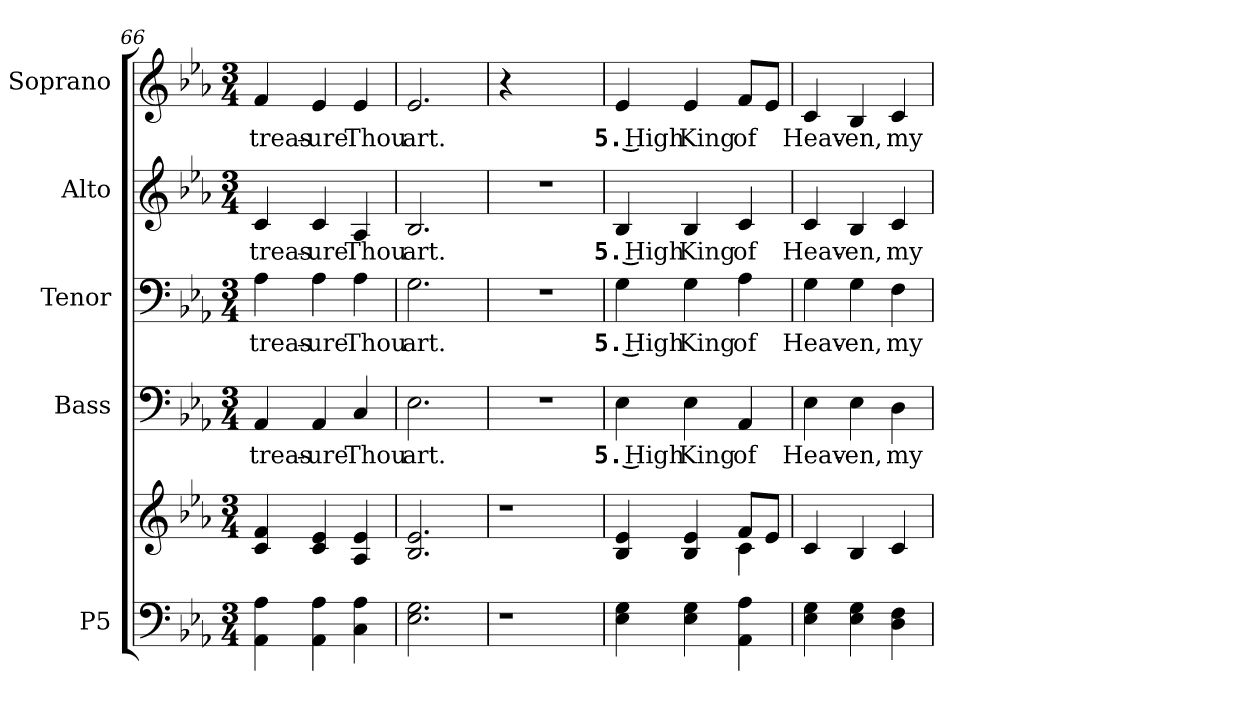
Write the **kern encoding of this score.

**kern	**kern	**kern	**text	**kern	**text	**kern	**text	**kern	**text
*part5	*part5	*part4	*part4	*part3	*part3	*part2	*part2	*part1	*part1
*staff6	*staff5	*staff4	*staff4	*staff3	*staff3	*staff2	*staff2	*staff1	*staff1
*I"P5	*	*I"Bass	*	*I"Tenor	*	*I"Alto	*	*I"Soprano	*
*	*	*I'B.	*	*I'T.	*	*I'A.	*	*I'S.	*
*clefF4	*clefG2	*clefF4	*	*clefF4	*	*clefG2	*	*clefG2	*
*k[b-e-a-]	*k[b-e-a-]	*k[b-e-a-]	*	*k[b-e-a-]	*	*k[b-e-a-]	*	*k[b-e-a-]	*
*c:	*c:	*c:	*	*c:	*	*c:	*	*c:	*
*M3/4	*M3/4	*M3/4	*	*M3/4	*	*M3/4	*	*M3/4	*
=66	=66	=66	=66	=66	=66	=66	=66	=66	=66
!	!	!	!LO:LY:b:color=#000000	!	!	!	!	!	!
!	!	!	!	!	!LO:LY:b:color=#000000	!	!	!	!
!	!	!	!	!	!	!	!LO:LY:b:color=#000000	!	!
!	!	!	!	!	!	!	!	!	!LO:LY:b:color=#000000
4AA-i\ 4A-i	4ci/ 4fi	4AA-i/	treas-	4A-i\	treas-	4ci/	treas-	4fi/	treas-
!	!	!	!LO:LY:b:color=#000000	!	!	!	!	!	!
!	!	!	!	!	!LO:LY:b:color=#000000	!	!	!	!
!	!	!	!	!	!	!	!LO:LY:b:color=#000000	!	!
!	!	!	!	!	!	!	!	!	!LO:LY:b:color=#000000
4AA-i\ 4A-i	4ci/ 4e-i	4AA-i/	-ure	4A-i\	-ure	4ci/	-ure	4e-i/	-ure
!	!	!	!LO:LY:b:color=#000000	!	!	!	!	!	!
!	!	!	!	!	!LO:LY:b:color=#000000	!	!	!	!
!	!	!	!	!	!	!	!LO:LY:b:color=#000000	!	!
!	!	!	!	!	!	!	!	!	!LO:LY:b:color=#000000
4Ci\ 4A-i	4A-i/ 4e-i	4Ci/	Thou	4A-i\	Thou	4A-i/	Thou	4e-i/	Thou
=67	=67	=67	=67	=67	=67	=67	=67	=67	=67
!	!	!	!LO:LY:b:color=#000000	!	!	!	!	!	!
!	!	!	!	!	!LO:LY:b:color=#000000	!	!	!	!
!	!	!	!	!	!	!	!LO:LY:b:color=#000000	!	!
!	!	!	!	!	!	!	!	!	!LO:LY:b:color=#000000
2.E-i\ 2.Gi	2.B-i/ 2.e-i	2.E-i\	art.	2.Gi\	art.	2.B-i/	art.	2.e-i/	art.
=68	=68	=68	=68	=68	=68	=68	=68	=68	=68
!LO:N:vis=1	!LO:N:vis=1	!LO:N:vis=1	!	!LO:N:vis=1	!	!LO:N:vis=1	!	!	!
4r	4r	2.r	.	2.r	.	2.r	.	4r	.
2ryy	2ryy	.	.	.	.	.	.	2ryy	.
=69	=69	=69	=69	=69	=69	=69	=69	=69	=69
*	*^	*	*	*	*	*	*	*	*
!	!	!	!	!LO:LY:b:color=#000000	!	!	!	!	!	!
!	!	!	!	!	!	!LO:LY:b:color=#000000	!	!	!	!
!	!	!	!	!	!	!	!	!LO:LY:b:color=#000000	!	!
!	!	!	!	!	!	!	!	!	!	!LO:LY:b:color=#000000
4E-i\ 4Gi	4B-i/ 4e-i	2ryy	4E-i\	5. High	4Gi\	5. High	4B-i/	5. High	4e-i/	5. High
!	!	!	!	!LO:LY:b:color=#000000	!	!	!	!	!	!
!	!	!	!	!	!	!LO:LY:b:color=#000000	!	!	!	!
!	!	!	!	!	!	!	!	!LO:LY:b:color=#000000	!	!
!	!	!	!	!	!	!	!	!	!	!LO:LY:b:color=#000000
4E-i\ 4Gi	4B-i/ 4e-i	.	4E-i\	King	4Gi\	King	4B-i/	King	4e-i/	King
!	!	!	!	!LO:LY:b:color=#000000	!	!	!	!	!	!
!	!	!	!	!	!	!LO:LY:b:color=#000000	!	!	!	!
!	!	!	!	!	!	!	!	!LO:LY:b:color=#000000	!	!
!	!	!	!	!	!	!	!	!	!	!LO:LY:b:color=#000000
4AA-i\ 4A-i	8fi/L	4ci\	4AA-i/	of	4A-i\	of	4ci/	of	8fi/L	of
.	8e-i/J	.	.	.	.	.	.	.	8e-i/J	.
*	*v	*v	*	*	*	*	*	*	*	*
=70	=70	=70	=70	=70	=70	=70	=70	=70	=70
!	!	!	!LO:LY:b:color=#000000	!	!	!	!	!	!
!	!	!	!	!	!LO:LY:b:color=#000000	!	!	!	!
!	!	!	!	!	!	!	!LO:LY:b:color=#000000	!	!
!	!	!	!	!	!	!	!	!	!LO:LY:b:color=#000000
4E-i\ 4Gi	4ci/	4E-i\	Heav-	4Gi\	Heav-	4ci/	Heav-	4ci/	Heav-
!	!	!	!LO:LY:b:color=#000000	!	!	!	!	!	!
!	!	!	!	!	!LO:LY:b:color=#000000	!	!	!	!
!	!	!	!	!	!	!	!LO:LY:b:color=#000000	!	!
!	!	!	!	!	!	!	!	!	!LO:LY:b:color=#000000
4E-i\ 4Gi	4B-i/	4E-i\	-en,	4Gi\	-en,	4B-i/	-en,	4B-i/	-en,
!	!	!	!LO:LY:b:color=#000000	!	!	!	!	!	!
!	!	!	!	!	!LO:LY:b:color=#000000	!	!	!	!
!	!	!	!	!	!	!	!LO:LY:b:color=#000000	!	!
!	!	!	!	!	!	!	!	!	!LO:LY:b:color=#000000
4Di\ 4Fi	4ci/	4Di\	my	4Fi\	my	4ci/	my	4ci/	my
=	=	=	=	=	=	=	=	=	=
*-	*-	*-	*-	*-	*-	*-	*-	*-	*-
